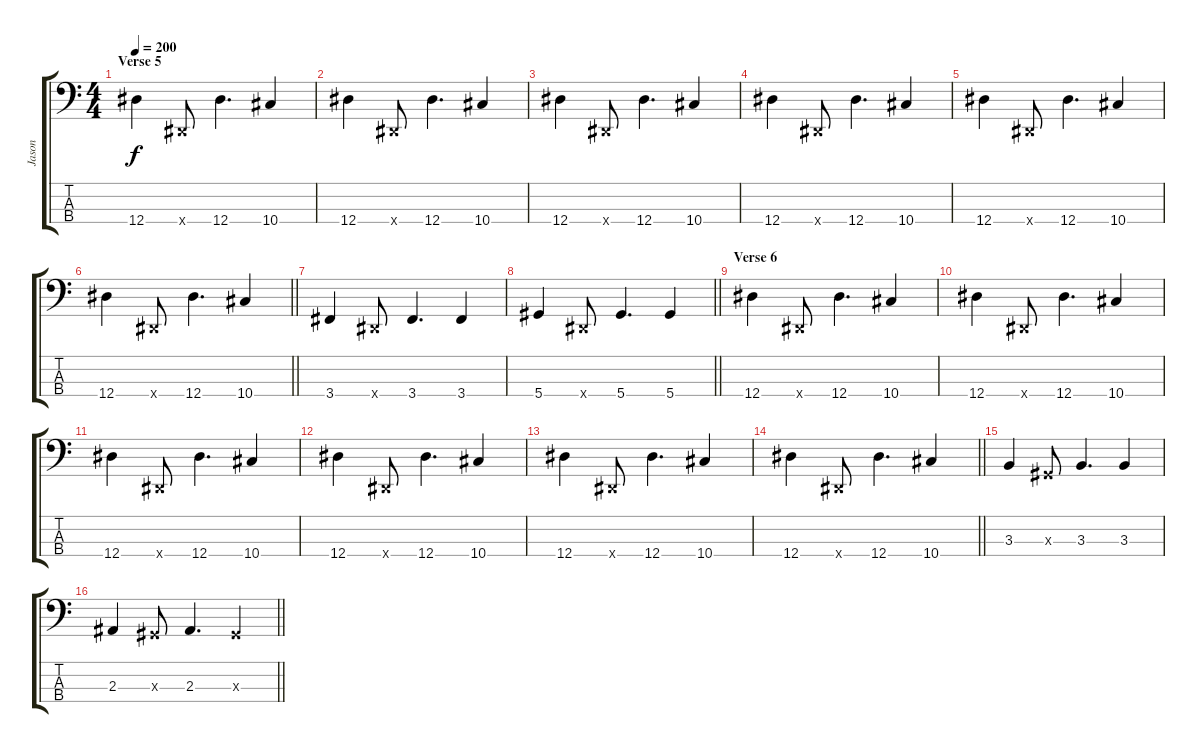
\track ("Jason" "Jason") {instrument distortionguitar}
\staff {score tabs}
\tuning (Gb2 Db2 Ab1 Eb1) {hide}
\ts (4 4)
\section ("" "Verse 5")
\tempo 200
\clef f4
\ks c
12.4.4{dy f} 0.4{x}.8 12.4.4{d} 10.4.4 |
12.4.4 0.4{x}.8 12.4.4{d} 10.4.4 |
12.4.4 0.4{x}.8 12.4.4{d} 10.4.4 |
12.4.4 0.4{x}.8 12.4.4{d} 10.4.4 |
12.4.4 0.4{x}.8 12.4.4{d} 10.4.4 |
\barLineRight lightlight
12.4.4 0.4{x}.8 12.4.4{d} 10.4.4 |
3.4.4 0.4{x}.8 3.4.4{d} 3.4.4 |
\barLineRight lightlight
5.4.4 0.4{x}.8 5.4.4{d} 5.4.4 |
\section ("" "Verse 6")
12.4.4 0.4{x}.8 12.4.4{d} 10.4.4 |
12.4.4 0.4{x}.8 12.4.4{d} 10.4.4 |
12.4.4 0.4{x}.8 12.4.4{d} 10.4.4 |
12.4.4 0.4{x}.8 12.4.4{d} 10.4.4 |
12.4.4 0.4{x}.8 12.4.4{d} 10.4.4 |
\barLineRight lightlight
12.4.4 0.4{x}.8 12.4.4{d} 10.4.4 |
3.3.4 0.3{x}.8 3.3.4{d} 3.3.4 |
\barLineRight lightlight
2.3.4 0.3{x}.8 2.3.4{d} 0.3{x}.4
